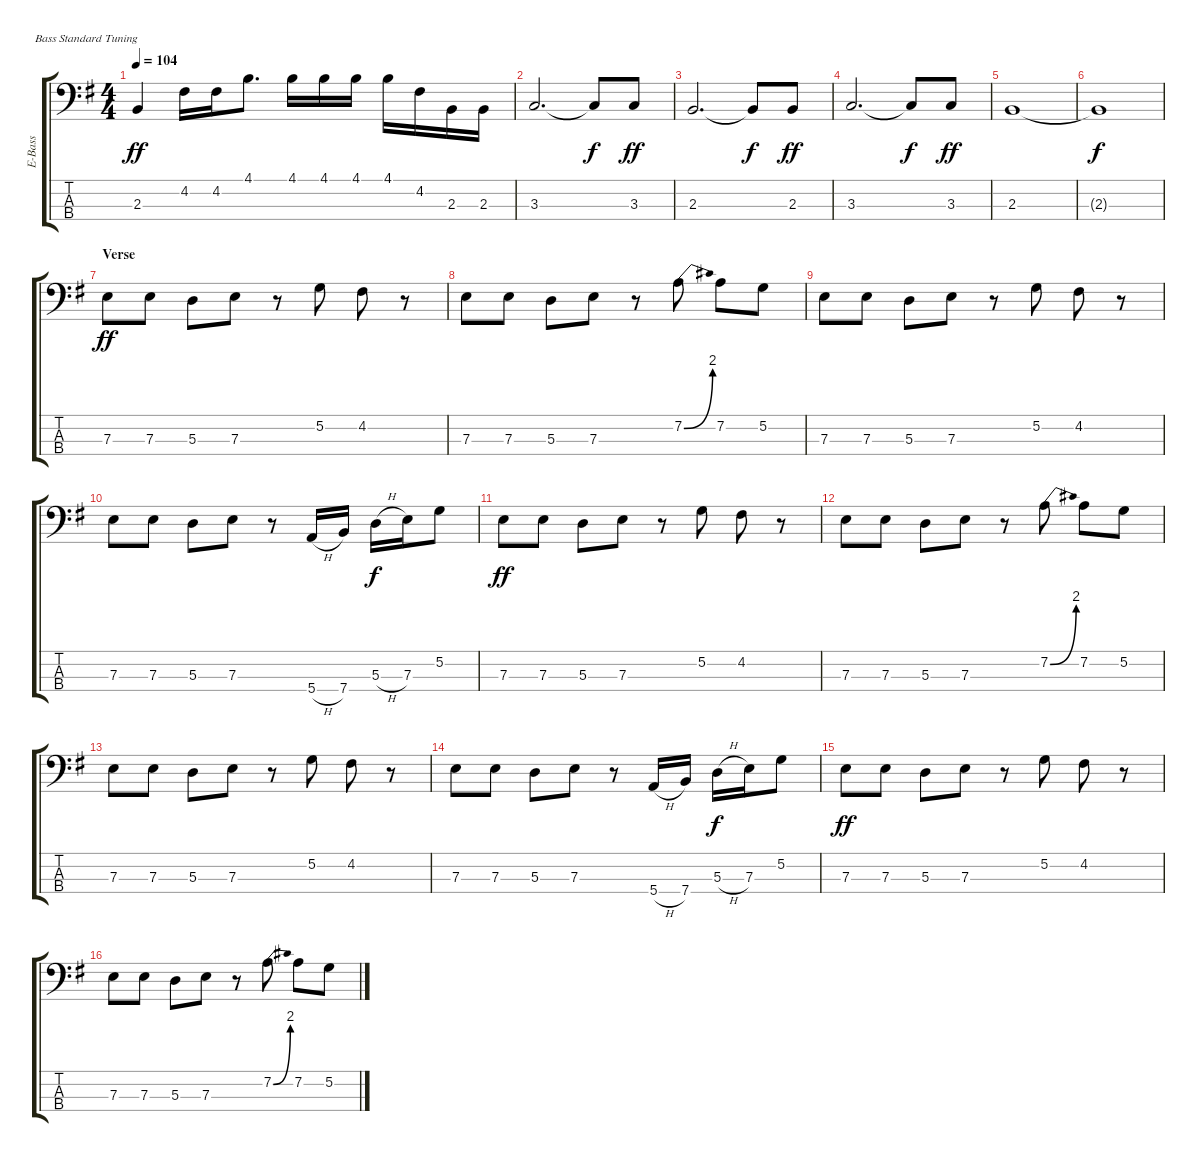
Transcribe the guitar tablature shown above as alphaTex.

\defaultSystemsLayout 4
\track ("Geezer Butler" "E-Bass") {instrument electricbassfinger}
\staff {score tabs}
\tuning (G2 D2 A1 E1)
\ts (4 4)
\tempo 104
\clef f4
\scale
0.333333
\ks g
2.3.4{dy ff} 4.2.16 4.2.16 4.1.8{d} 4.1.16 4.1.16 4.1.16 4.1.16 4.2.16 2.3.16 2.3.16 |
\scale
0.333333 3.3.2{d} 3.3{t}.8{dy f} 3.3.8{dy ff} |
\scale
0.333333 2.3.2{d} 2.3{t}.8{dy f} 2.3.8{dy ff} |
\scale
0.333333 3.3.2{d} 3.3{t}.8{dy f} 3.3.8{dy ff} |
\scale
0.333333 2.3.1 |
\scale
0.333333 2.3{t}.1{dy f} |
\section ("" "Verse")
\scale
0.333333 7.3.8{dy ff} 7.3.8 5.3.8 7.3.8 r.8 5.2.8 4.2.8 r.8 |
\scale
0.333333 7.3.8 7.3.8 5.3.8 7.3.8 r.8 7.2{be (bend 0 0 60 8)}.8 7.2.8 5.2.8 |
\scale
0.333333 7.3.8 7.3.8 5.3.8 7.3.8 r.8 5.2.8 4.2.8 r.8 |
\scale
0.333333 7.3.8 7.3.8 5.3.8 7.3.8 r.8 5.4{h}.16 7.4.16 5.3{h}.16{dy f} 7.3.16 5.2.8 |
\scale
0.333333 7.3.8{dy ff} 7.3.8 5.3.8 7.3.8 r.8 5.2.8 4.2.8 r.8 |
\scale
0.333333 7.3.8 7.3.8 5.3.8 7.3.8 r.8 7.2{be (bend 0 0 60 8)}.8 7.2.8 5.2.8 |
\scale
0.333333 7.3.8 7.3.8 5.3.8 7.3.8 r.8 5.2.8 4.2.8 r.8 |
\scale
0.333333 7.3.8 7.3.8 5.3.8 7.3.8 r.8 5.4{h}.16 7.4.16 5.3{h}.16{dy f} 7.3.16 5.2.8 |
\scale
0.333333 7.3.8{dy ff} 7.3.8 5.3.8 7.3.8 r.8 5.2.8 4.2.8 r.8 |
\scale
0.333333 7.3.8 7.3.8 5.3.8 7.3.8 r.8 7.2{be (bend 0 0 60 8)}.8 7.2.8 5.2.8
